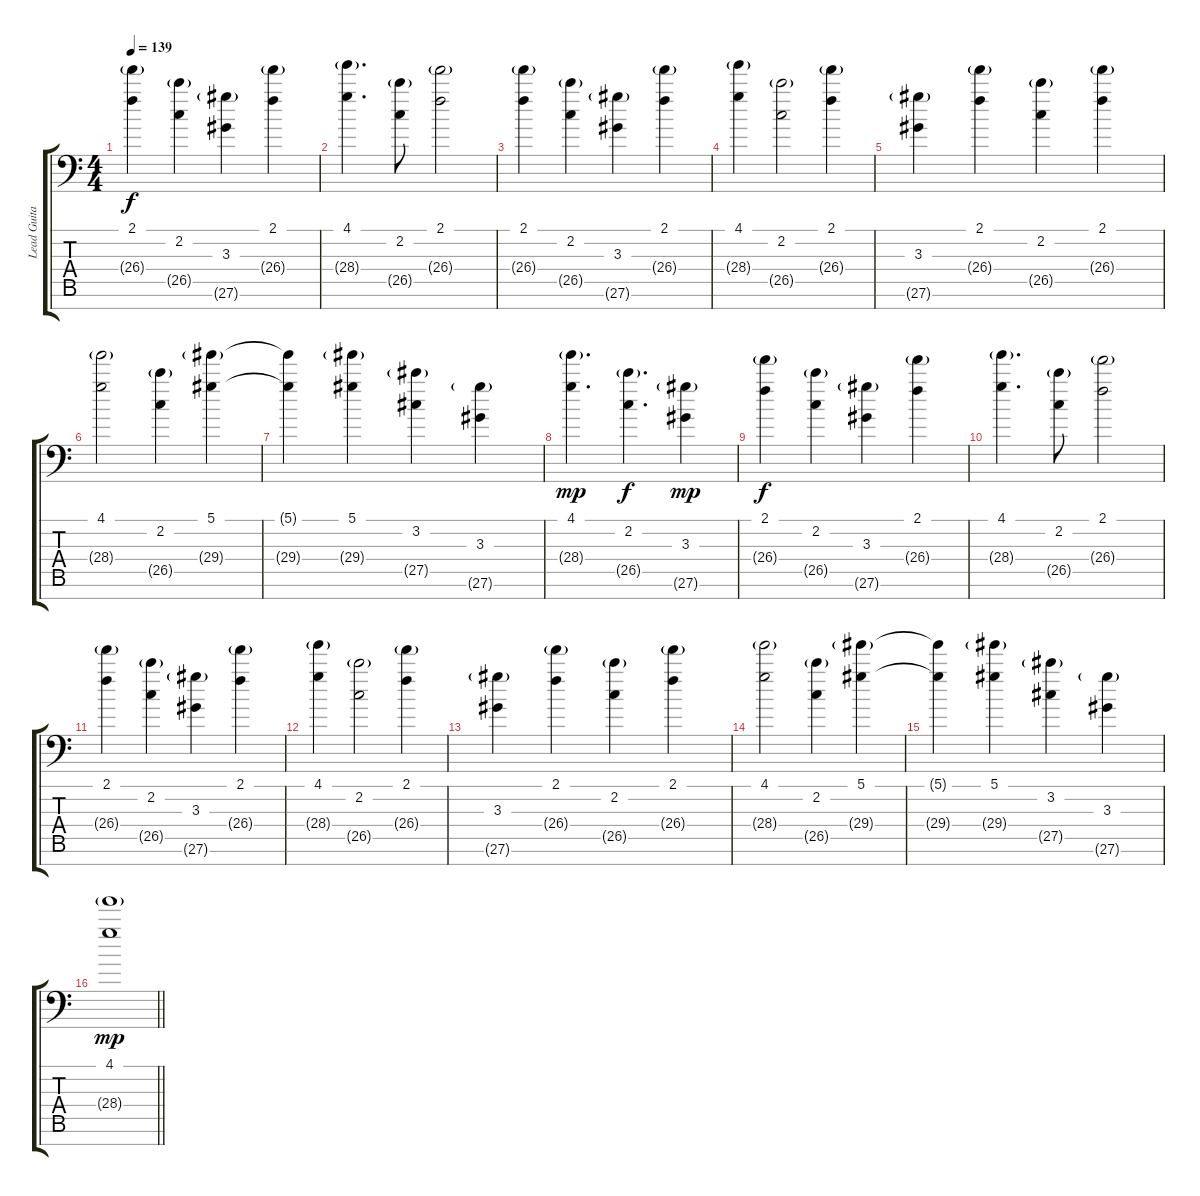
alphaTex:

\track ("Lead Guitar #2" "Lead Guita") {instrument electricguitarmuted}
\staff {score tabs}
\tuning (Eb4 Bb3 F3 Eb3 Bb2 F2 Bb1) {hide}
\ts (4 4)
\section ("" "")
\tempo 139
\clef f4
\ks c
(2.1 26.4{g}).4{dy f} (2.2 26.5{g}).4 (3.3 27.6{g}).4 (2.1 26.4{g}).4 |
(4.1 28.4{g}).4{d} (2.2 26.5{g}).8 (2.1 26.4{g}).2 |
(2.1 26.4{g}).4 (2.2 26.5{g}).4 (3.3 27.6{g}).4 (2.1 26.4{g}).4 |
(4.1 28.4{g}).4 (2.2 26.5{g}).2 (2.1 26.4{g}).4 |
(3.3 27.6{g}).4 (2.1 26.4{g}).4 (2.2 26.5{g}).4 (2.1 26.4{g}).4 |
(4.1 28.4{g}).2 (2.2 26.5{g}).4 (5.1 29.4{g}).4 |
(5.1{t} 29.4{t}).4 (5.1 29.4{g}).4 (3.2 27.5{g}).4 (3.3 27.6{g}).4 |
(4.1 28.4{g}).4{d dy mp} (2.2 26.5{g}).4{d dy f} (3.3 27.6{g}).4{dy mp} |
(2.1 26.4{g}).4{dy f} (2.2 26.5{g}).4 (3.3 27.6{g}).4 (2.1 26.4{g}).4 |
(4.1 28.4{g}).4{d} (2.2 26.5{g}).8 (2.1 26.4{g}).2 |
(2.1 26.4{g}).4 (2.2 26.5{g}).4 (3.3 27.6{g}).4 (2.1 26.4{g}).4 |
(4.1 28.4{g}).4 (2.2 26.5{g}).2 (2.1 26.4{g}).4 |
(3.3 27.6{g}).4 (2.1 26.4{g}).4 (2.2 26.5{g}).4 (2.1 26.4{g}).4 |
(4.1 28.4{g}).2 (2.2 26.5{g}).4 (5.1 29.4{g}).4 |
(5.1{t} 29.4{t}).4 (5.1 29.4{g}).4 (3.2 27.5{g}).4 (3.3 27.6{g}).4 |
\barLineRight lightlight
(4.1 28.4{g}).1{dy mp}
